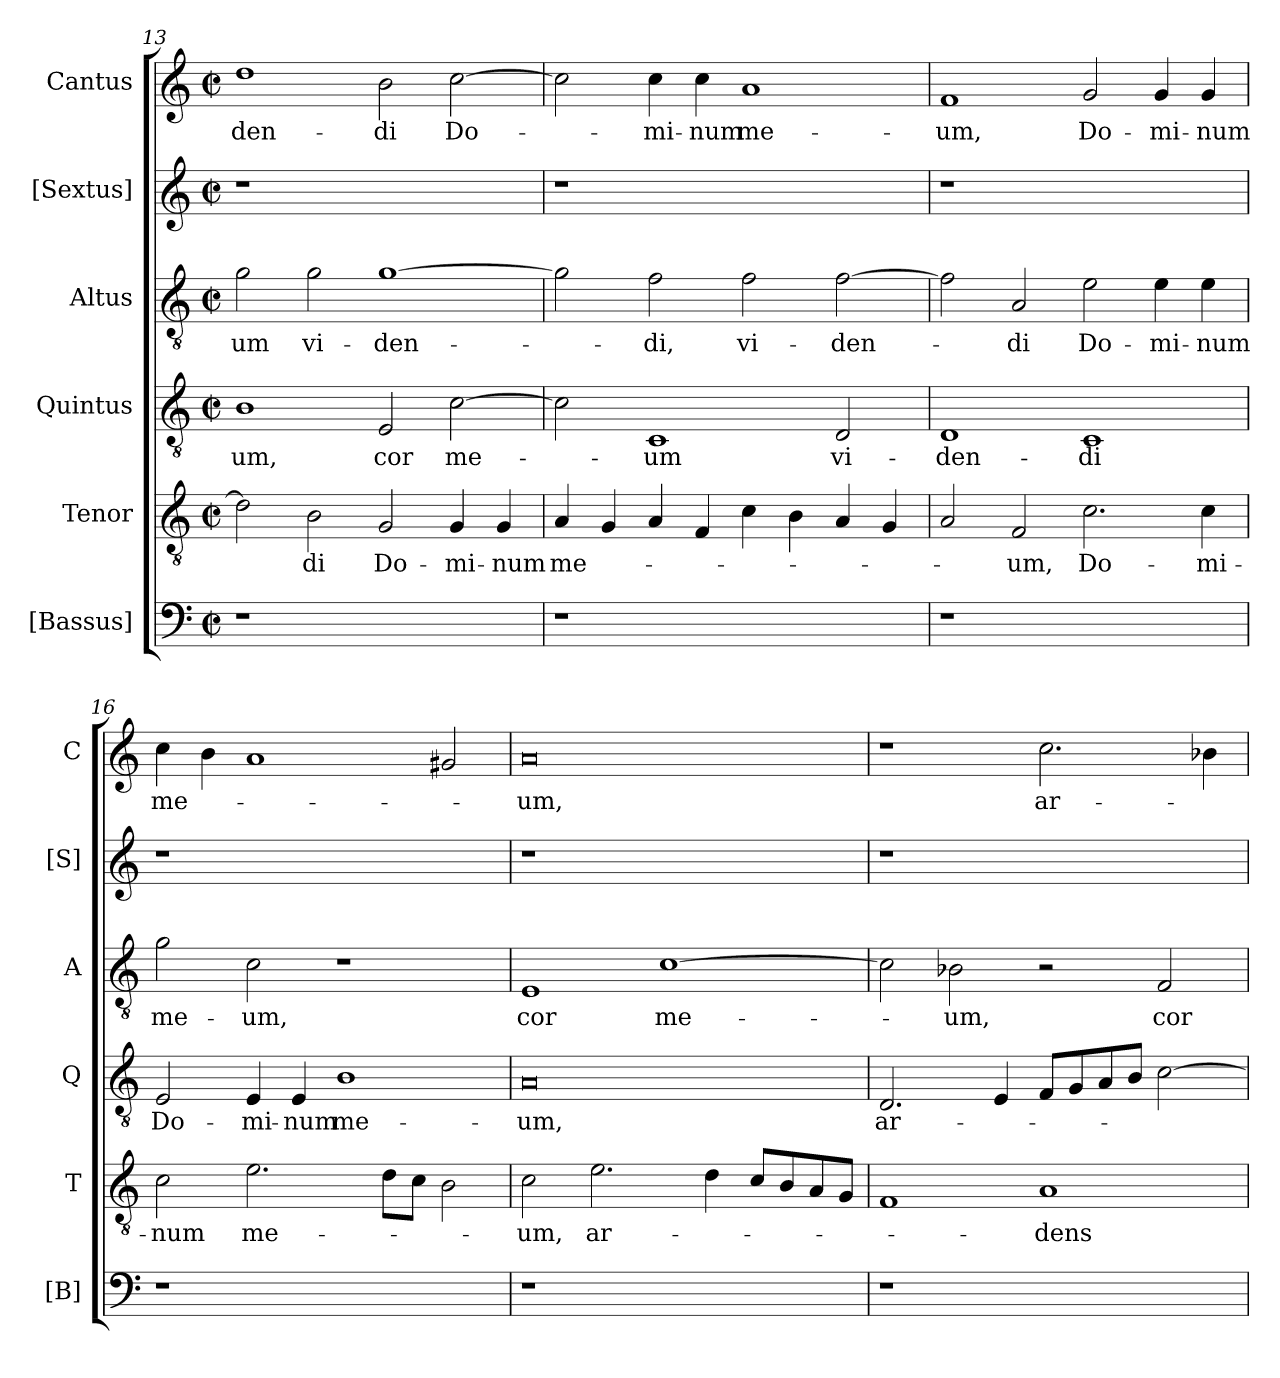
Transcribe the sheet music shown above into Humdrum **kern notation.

**kern	**kern	**text	**kern	**text	**kern	**text	**kern	**kern	**text
*part6	*part5	*part5	*part4	*part4	*part3	*part3	*part2	*part1	*part1
*staff6	*staff5	*staff5	*staff4	*staff4	*staff3	*staff3	*staff2	*staff1	*staff1
*I"[Bassus]	*I"Tenor	*	*I"Quintus	*	*I"Altus	*	*I"[Sextus]	*I"Cantus	*
*I'[B]	*I'T	*	*I'Q	*	*I'A	*	*I'[S]	*I'C	*
*clefF4	*clefGv2	*	*clefGv2	*	*clefGv2	*	*clefG2	*clefG2	*
*k[]	*k[]	*	*k[]	*	*k[]	*	*k[]	*k[]	*
*C:	*C:	*	*C:	*	*C:	*	*C:	*C:	*
*M2/2	*M2/2	*	*M2/2	*	*M2/2	*	*M2/2	*M2/2	*
*met(c|)	*met(c|)	*	*met(c|)	*	*met(c|)	*	*met(c|)	*met(c|)	*
=13	=13	=13	=13	=13	=13	=13	=13	=13	=13
1r	2d\]	.	1B\	-um,	2g\	-um	1r	1dd\	-den-
.	2B\	-di	.	.	2g\	vi-	.	.	.
1ryy	2G/	Do-	2E/	cor	[1g\	-den-	1ryy	2b\	-di
.	4G/	-mi-	[2c\	me-	.	.	.	[2cc\	Do-
.	4G/	-num	.	.	.	.	.	.	.
=14	=14	=14	=14	=14	=14	=14	=14	=14	=14
1r	4A/	me-	2c\]	.	2g\]	.	1r	2cc\]	.
.	4G/	.	.	.	.	.	.	.	.
.	4A/	.	1C/	-um	2f\	-di,	.	4cc\	-mi-
.	4F/	.	.	.	.	.	.	4cc\	-num
1ryy	4c\	.	.	.	2f\	vi-	1ryy	1a/	me-
.	4B\	.	.	.	.	.	.	.	.
.	4A/	.	2D/	vi-	[2f\	-den-	.	.	.
.	4G/	.	.	.	.	.	.	.	.
=15	=15	=15	=15	=15	=15	=15	=15	=15	=15
1r	2A/	.	1D/	-den-	2f\]	.	1r	1f/	-um,
.	2F/	-um,	.	.	2A/	-di	.	.	.
1ryy	2.c\	Do-	1C/	-di	2e\	Do-	1ryy	2g/	Do-
.	.	.	.	.	4e\	-mi-	.	4g/	-mi-
.	4c\	-mi-	.	.	4e\	-num	.	4g/	-num
=16	=16	=16	=16	=16	=16	=16	=16	=16	=16
1r	2c\	-num	2E/	Do-	2g\	me-	1r	4cc\	me-
.	.	.	.	.	.	.	.	4b\	.
.	2.e\	me-	4E/	-mi-	2c\	-um,	.	1a/	.
.	.	.	4E/	-num	.	.	.	.	.
1ryy	.	.	1B\	me-	1r	.	1ryy	.	.
.	8d\L	.	.	.	.	.	.	.	.
.	8c\J	.	.	.	.	.	.	.	.
.	2B\	.	.	.	.	.	.	2g#X/	.
=17	=17	=17	=17	=17	=17	=17	=17	=17	=17
1r	2c\	-um,	0A/	-um,	1E/	cor	1r	0a/	-um,
.	2.e\	ar-	.	.	.	.	.	.	.
1ryy	.	.	.	.	[1c\	me-	1ryy	.	.
.	4d\	.	.	.	.	.	.	.	.
.	8c/L	.	.	.	.	.	.	.	.
.	8B/	.	.	.	.	.	.	.	.
.	8A/	.	.	.	.	.	.	.	.
.	8G/J	.	.	.	.	.	.	.	.
=18	=18	=18	=18	=18	=18	=18	=18	=18	=18
1r	1F/	.	2.D/	ar-	2c\]	.	1r	1r	.
.	.	.	.	.	2B-X\	-um,	.	.	.
.	.	.	4E/	.	.	.	.	.	.
1ryy	1A/	-dens	8F/L	.	2r	.	1ryy	2.cc\	ar-
.	.	.	8G/	.	.	.	.	.	.
.	.	.	8A/	.	.	.	.	.	.
.	.	.	8B/J	.	.	.	.	.	.
.	.	.	[2c\	.	2F/	cor	.	.	.
.	.	.	.	.	.	.	.	4b-X\	.
=	=	=	=	=	=	=	=	=	=
*-	*-	*-	*-	*-	*-	*-	*-	*-	*-
